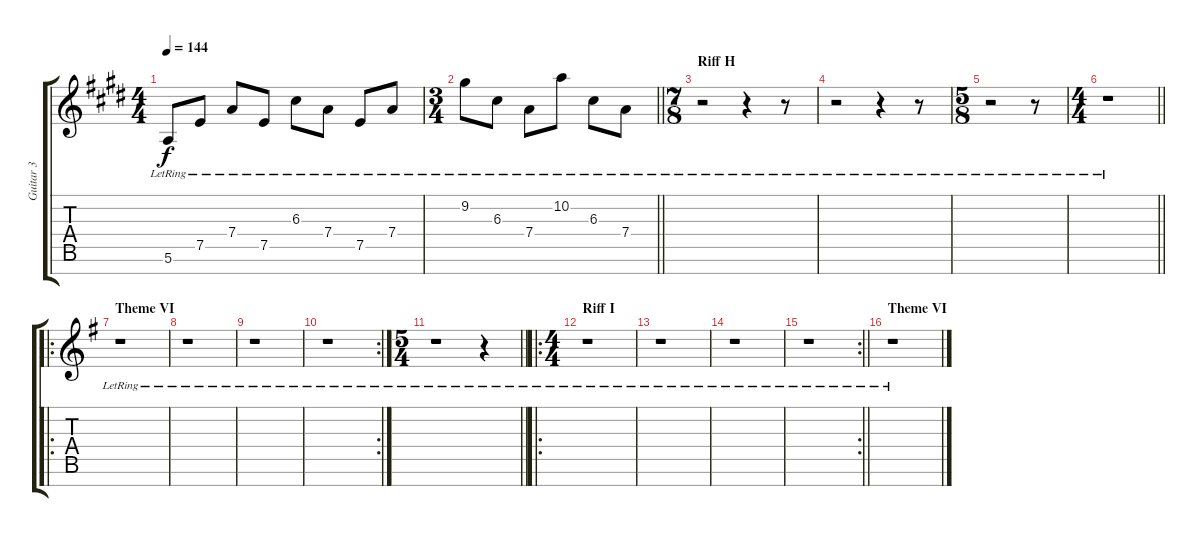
\track ("Guitar 3" "Guitar 3") {instrument electricguitarjazz}
\staff {score tabs}
\tuning (E4 B3 G3 D3 A2 E2 B1) {hide}
\ts (4 4)
\tempo 144
\clef g2
\ks c#minor
5.6{lr}.8{dy f} 7.5{lr}.8 7.4{lr}.8 7.5{lr}.8 6.3{lr}.8 7.4{lr}.8 7.5{lr}.8 7.4{lr}.8 |
\ts (3 4)
\barLineRight lightlight
9.2{lr}.8 6.3{lr}.8 7.4{lr}.8 10.2{lr}.8 6.3{lr}.8 7.4{lr}.8 |
\ts (7 8)
\section ("" "Riff H")
r.2 r.4 r.8 |
r.2 r.4 r.8 |
\ts (5 8)
r.2 r.8 |
\ts (4 4)
\barLineRight lightlight
r.1 |
\ro
\section ("" "Theme VI")
\ks eminor
r.1 |
r.1 |
r.1 |
\rc 2
r.1 |
\ts (5 4)
\barLineRight lightlight
r.1 r.4 |
\ro
\ts (4 4)
\section ("" "Riff I")
r.1 |
r.1 |
r.1 |
\rc 2
\barLineRight lightlight
r.1 |
\section ("" "Theme VI")
r.1
